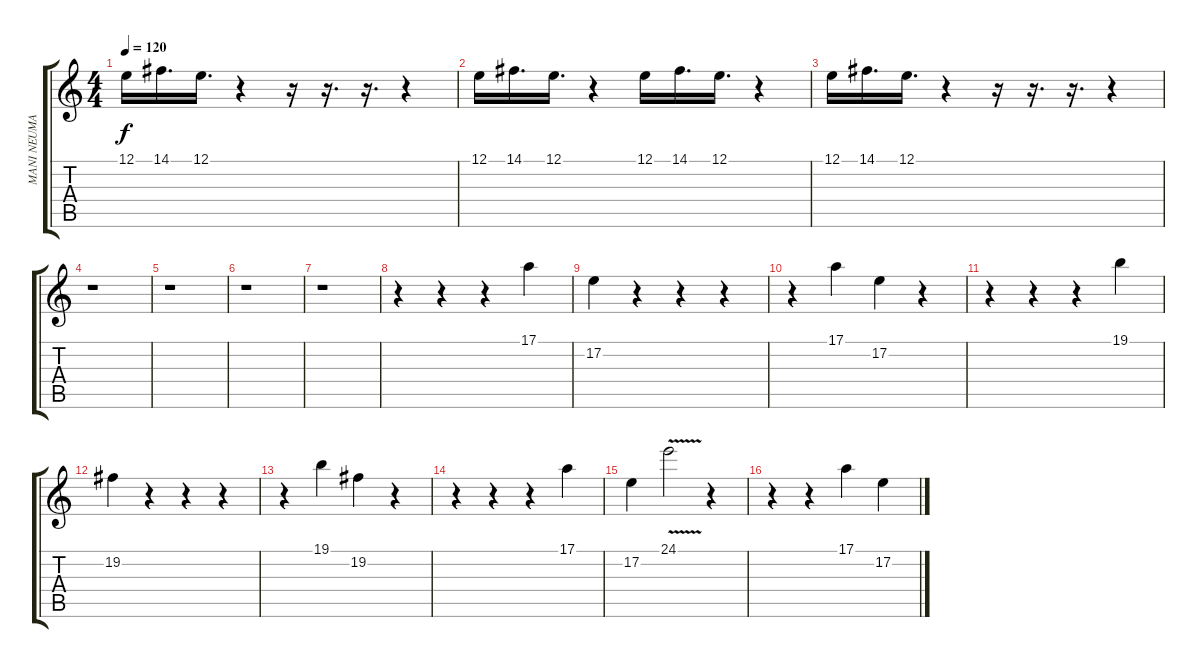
\track ("MANI NEUMANN" "MANI NEUMA") {instrument viola}
\staff {score tabs}
\tuning (E4 B3 G3 D3 A2 E2) {hide}
\ts (4 4)
\tempo 120
\clef g2
\ks c
12.1.16{dy f} 14.1.16{d} 12.1.16{d} r.4 r.16 r.16{d} r.16{d} r.4 |
12.1.16 14.1.16{d} 12.1.16{d} r.4 12.1.16 14.1.16{d} 12.1.16{d} r.4 |
12.1.16 14.1.16{d} 12.1.16{d} r.4 r.16 r.16{d} r.16{d} r.4 |
r.1 |
r.1 |
r.1 |
r.1 |
r.4 r.4 r.4 17.1.4 |
17.2.4 r.4 r.4 r.4 |
r.4 17.1.4 17.2.4 r.4 |
r.4 r.4 r.4 19.1.4 |
19.2.4 r.4 r.4 r.4 |
r.4 19.1.4 19.2.4 r.4 |
r.4 r.4 r.4 17.1.4 |
17.2.4 24.1{v}.2 r.4 |
r.4 r.4 17.1.4 17.2.4
